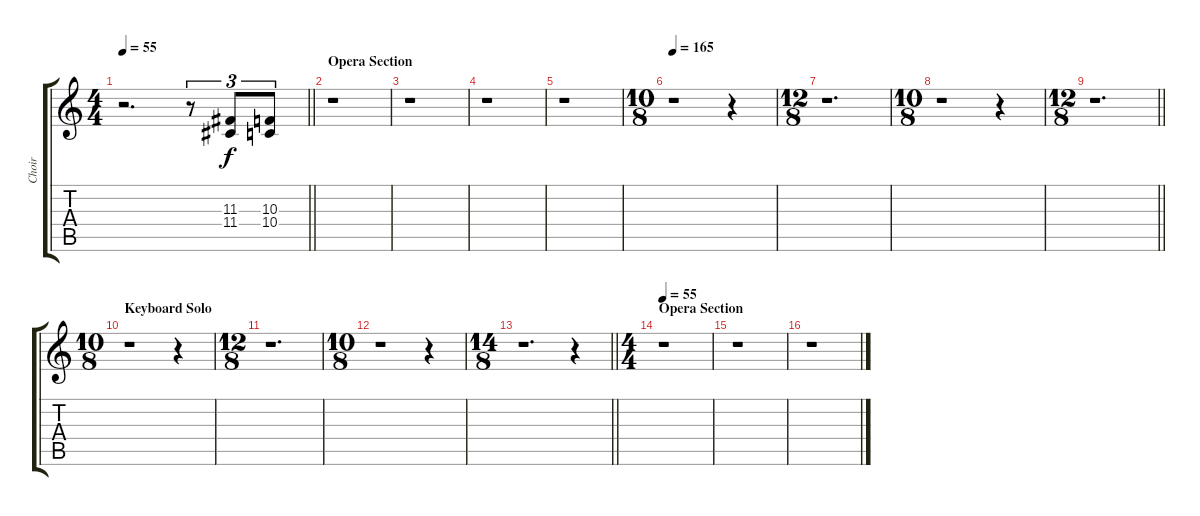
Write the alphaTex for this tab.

\track ("Choir" "Choir") {instrument choiraahs}
\staff {score tabs}
\tuning (E4 B3 G3 D3 A2 E2) {hide}
\ts (4 4)
\tempo 55
\clef g2
\barLineRight lightlight
\ks c
r.2{d dy f} r.8{tu (3 2)} (11.3 11.4).8{tu (3 2)} (10.3 10.4).8{tu (3 2)} |
\section ("" "Opera Section")
r.1 |
r.1 |
r.1 |
r.1 |
\ts (10 8)
\tempo 165
r.1 r.4 |
\ts (12 8)
r.1{d} |
\ts (10 8)
r.1 r.4 |
\ts (12 8)
\barLineRight lightlight
r.1{d} |
\ts (10 8)
\section ("" "Keyboard Solo")
r.1 r.4 |
\ts (12 8)
r.1{d} |
\ts (10 8)
r.1 r.4 |
\ts (14 8)
\barLineRight lightlight
r.1{d} r.4 |
\ts (4 4)
\section ("" "Opera Section")
\tempo 55
r.1 |
r.1 |
r.1
